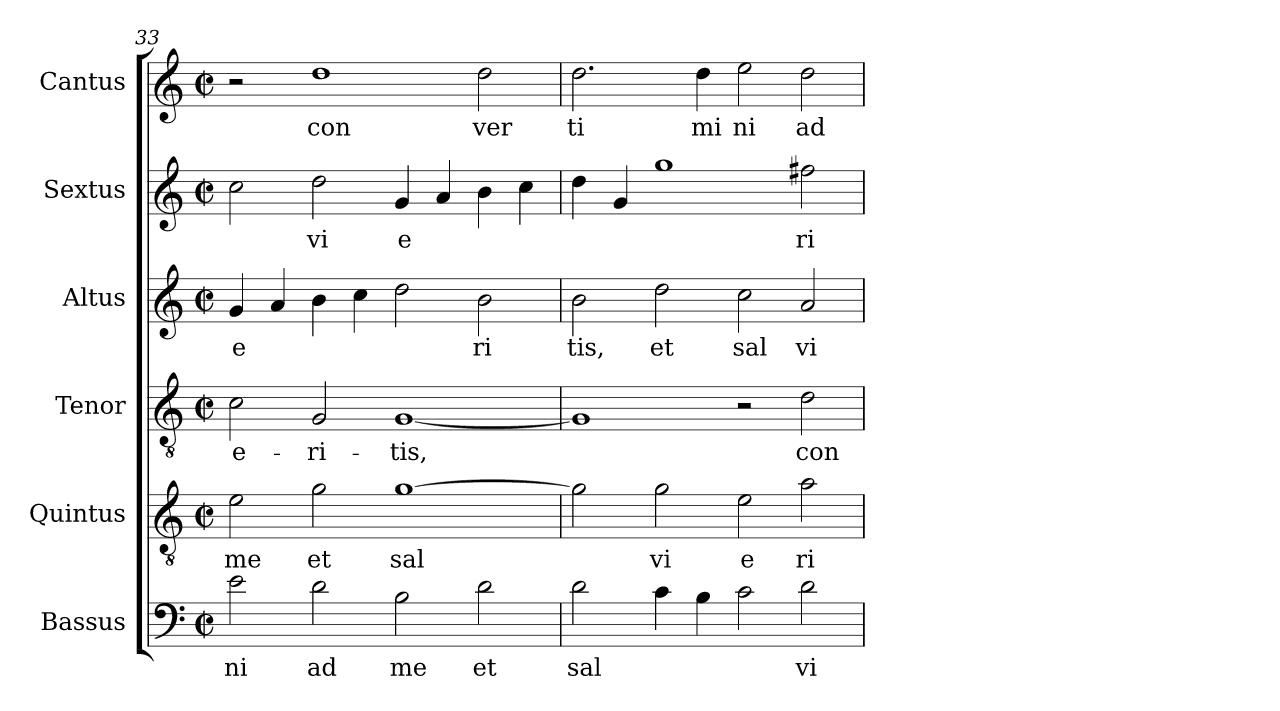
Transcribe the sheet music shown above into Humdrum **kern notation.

**kern	**text	**kern	**text	**kern	**text	**kern	**text	**kern	**text	**kern	**text
*part6	*part6	*part5	*part5	*part4	*part4	*part3	*part3	*part2	*part2	*part1	*part1
*staff6	*staff6	*staff5	*staff5	*staff4	*staff4	*staff3	*staff3	*staff2	*staff2	*staff1	*staff1
*I"Bassus	*	*I"Quintus	*	*I"Tenor	*	*I"Altus	*	*I"Sextus	*	*I"Cantus	*
*clefF4	*	*clefGv2	*	*clefGv2	*	*clefG2	*	*clefG2	*	*clefG2	*
*	*	*	*	*	*	*k[]	*	*	*	*	*
*	*	*	*	*	*	*C:	*	*	*	*	*
*M2/2	*	*M2/2	*	*M2/2	*	*M2/2	*	*M2/2	*	*M2/2	*
*met(c|)	*	*met(c|)	*	*met(c|)	*	*met(c|)	*	*met(c|)	*	*met(c|)	*
=33	=33	=33	=33	=33	=33	=33	=33	=33	=33	=33	=33
!	!LO:LY:b:cj	!	!LO:LY:b:cj	!	!LO:LY:b:cj	!	!LO:LY:b:cj	!	!	!	!
2e\	ni	2e\	me	2c\	e-	4g/	e	2cc\	.	2r	.
.	.	.	.	.	.	4a/	.	.	.	.	.
!	!LO:LY:b:cj	!	!LO:LY:b:cj	!	!LO:LY:b:cj	!	!	!	!LO:LY:b:cj	!	!LO:LY:b:cj
2d\	ad	2g\	et	2G/	-ri-	4b\	.	2dd\	vi	1dd	con
.	.	.	.	.	.	4cc\	.	.	.	.	.
!	!LO:LY:b:cj	!	!LO:LY:b:cj	!	!LO:LY:b:cj	!	!	!	!LO:LY:b:cj	!	!
2B\	me	[>1g	sal	[<1G	-tis,	2dd\	.	4g/	e	.	.
.	.	.	.	.	.	.	.	4a/	.	.	.
!	!LO:LY:b:cj	!	!	!	!	!	!LO:LY:b:cj	!	!	!	!LO:LY:b:cj
2d\	et	.	.	.	.	2b\	ri	4b\	.	2dd\	ver
.	.	.	.	.	.	.	.	4cc\	.	.	.
=34	=34	=34	=34	=34	=34	=34	=34	=34	=34	=34	=34
!	!LO:LY:b	!	!	!	!	!	!LO:LY:b:cj	!	!	!	!LO:LY:b:cj
2d\	sal	2g\]	.	1G]	.	2b\	tis,	4dd\	.	2.dd\	ti
.	.	.	.	.	.	.	.	4g/	.	.	.
!	!	!	!LO:LY:b:cj	!	!	!	!LO:LY:b:cj	!	!	!	!
4c\	.	2g\	vi	.	.	2dd\	et	1gg	.	.	.
!	!	!	!	!	!	!	!	!	!	!	!LO:LY:b:cj
4B\	.	.	.	.	.	.	.	.	.	4dd\	mi
!	!	!	!LO:LY:b:cj	!	!	!	!LO:LY:b:cj	!	!	!	!LO:LY:b:cj
2c\	.	2e\	e	2r	.	2cc\	sal	.	.	2ee\	ni
!	!LO:LY:b:cj	!	!LO:LY:b:cj	!	!LO:LY:b:cj	!	!LO:LY:b:cj	!	!LO:LY:b:cj	!	!LO:LY:b:cj
2d\	vi	2a\	ri	2d\	con-	2a/	vi	2ff#\	ri	2dd\	ad
=	=	=	=	=	=	=	=	=	=	=	=
*-	*-	*-	*-	*-	*-	*-	*-	*-	*-	*-	*-
